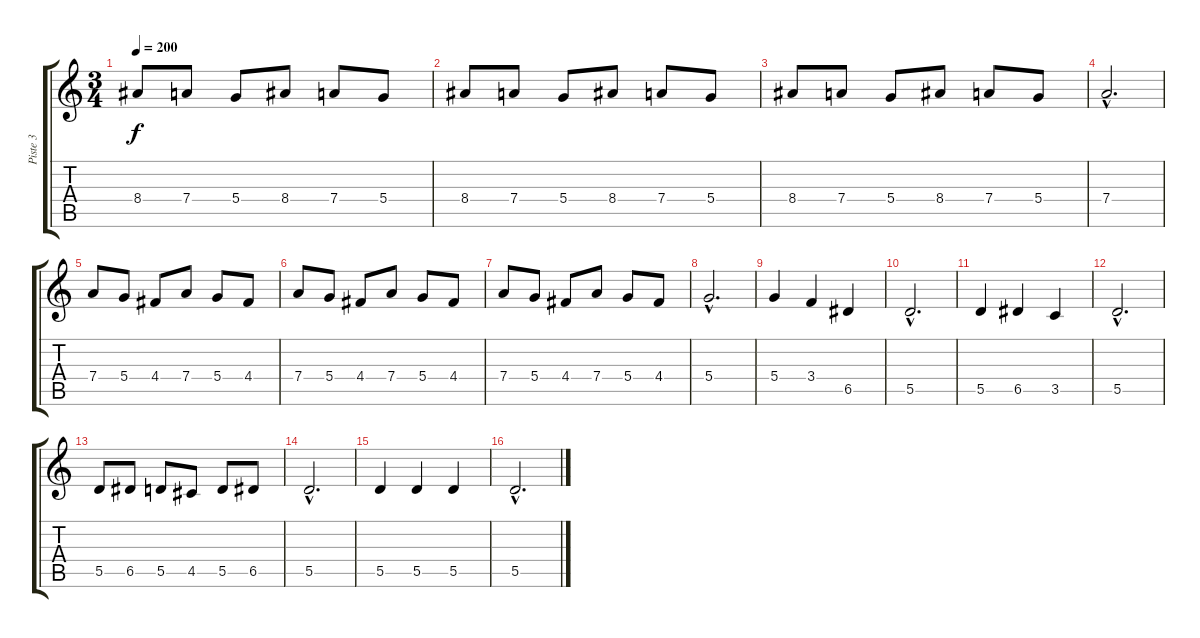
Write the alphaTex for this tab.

\track ("Piste 3" "Piste 3") {instrument acousticguitarnylon}
\staff {score tabs}
\tuning (E4 B3 G3 D3 A2 E2) {hide}
\ts (3 4)
\tempo 200
\clef g2
\ks c
8.4.8{dy f} 7.4.8 5.4.8 8.4.8 7.4.8 5.4.8 |
8.4.8 7.4.8 5.4.8 8.4.8 7.4.8 5.4.8 |
8.4.8 7.4.8 5.4.8 8.4.8 7.4.8 5.4.8 |
7.4{hac}.2{d} |
7.4.8 5.4.8 4.4.8 7.4.8 5.4.8 4.4.8 |
7.4.8 5.4.8 4.4.8 7.4.8 5.4.8 4.4.8 |
7.4.8 5.4.8 4.4.8 7.4.8 5.4.8 4.4.8 |
5.4{hac}.2{d} |
5.4.4 3.4.4 6.5.4 |
5.5{hac}.2{d} |
5.5.4 6.5.4 3.5.4 |
5.5{hac}.2{d} |
5.5.8 6.5.8 5.5.8 4.5.8 5.5.8 6.5.8 |
5.5{hac}.2{d} |
5.5.4 5.5.4 5.5.4 |
5.5{hac}.2{d}
